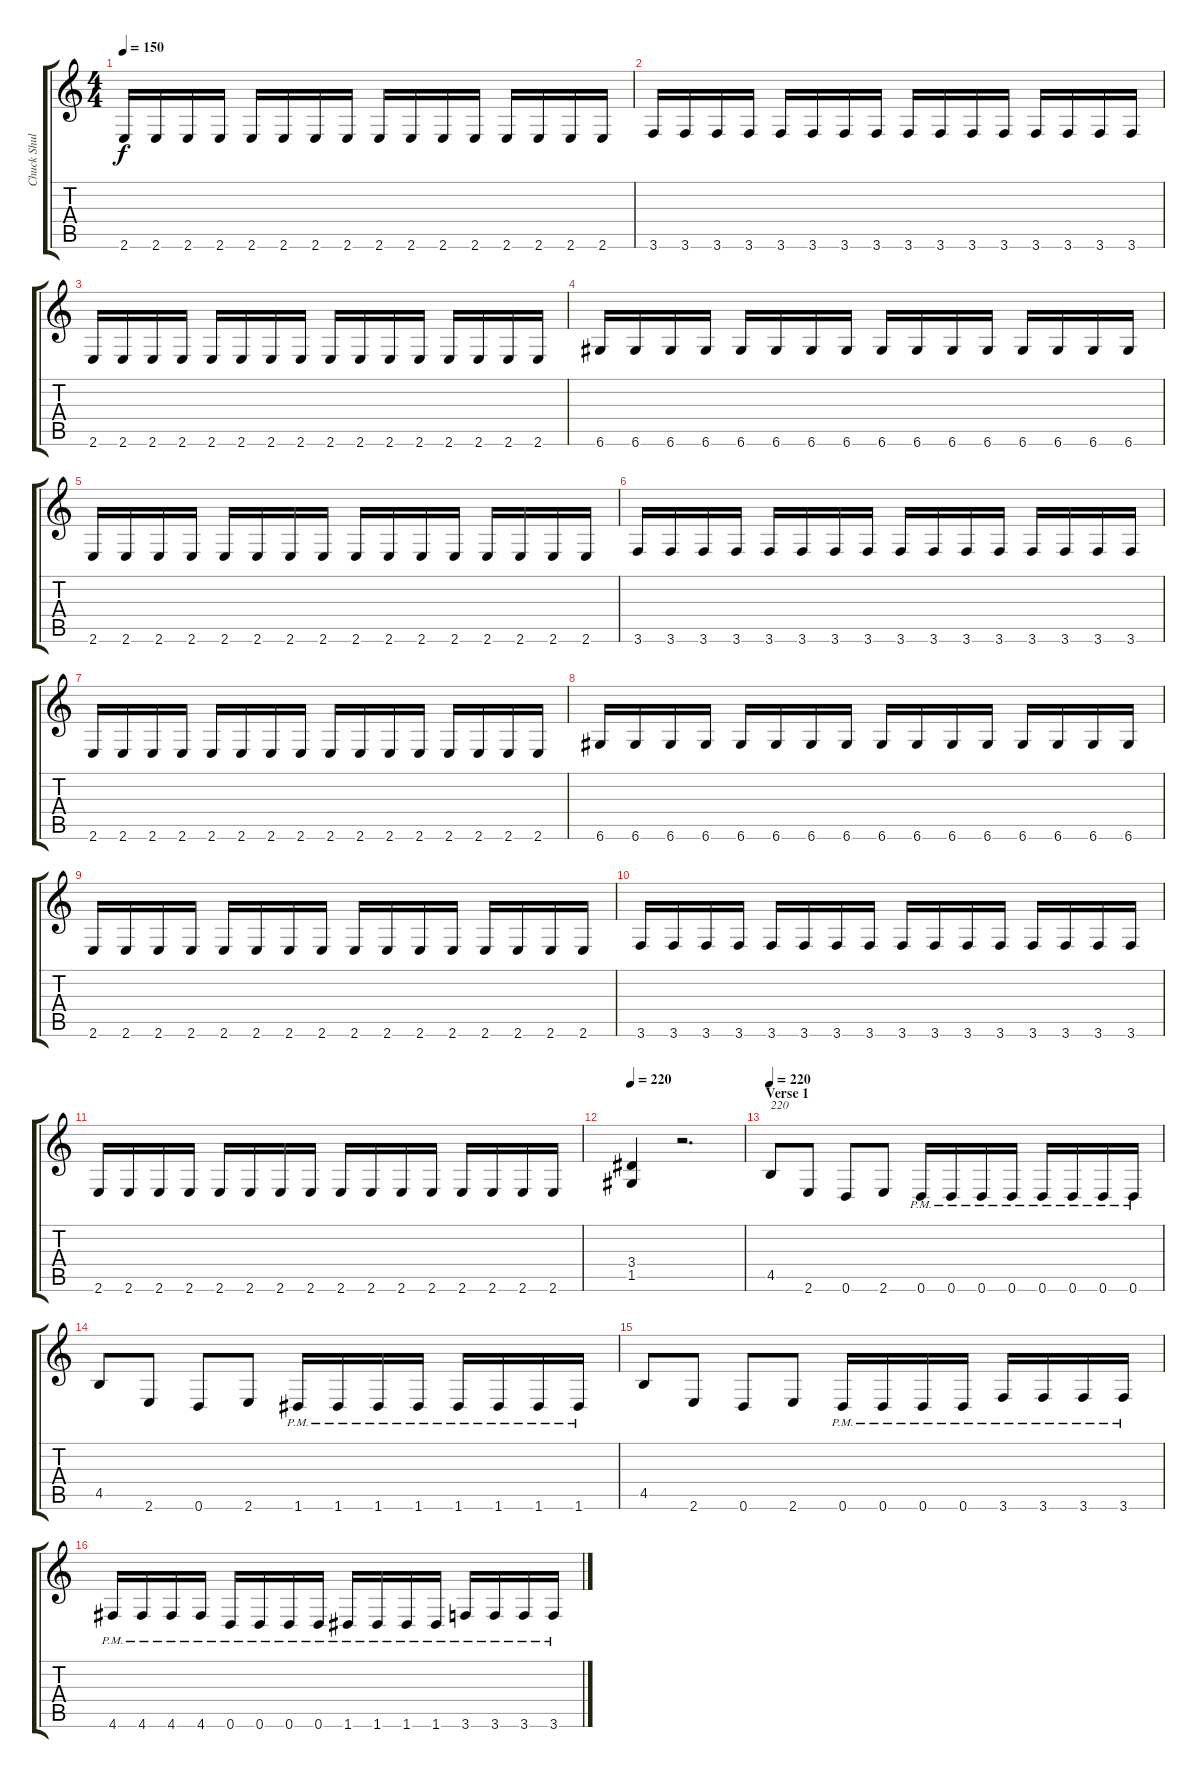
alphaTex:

\track ("Chuck Shuldiner" "Chuck Shul") {instrument distortionguitar}
\staff {score tabs}
\tuning (D4 A3 F3 C3 G2 D2) {hide}
\ts (4 4)
\tempo 150
\clef g2
\ks c
2.6.16{dy f} 2.6.16 2.6.16 2.6.16 2.6.16 2.6.16 2.6.16 2.6.16 2.6.16 2.6.16 2.6.16 2.6.16 2.6.16 2.6.16 2.6.16 2.6.16 |
3.6.16 3.6.16 3.6.16 3.6.16 3.6.16 3.6.16 3.6.16 3.6.16 3.6.16 3.6.16 3.6.16 3.6.16 3.6.16 3.6.16 3.6.16 3.6.16 |
2.6.16 2.6.16 2.6.16 2.6.16 2.6.16 2.6.16 2.6.16 2.6.16 2.6.16 2.6.16 2.6.16 2.6.16 2.6.16 2.6.16 2.6.16 2.6.16 |
6.6.16 6.6.16 6.6.16 6.6.16 6.6.16 6.6.16 6.6.16 6.6.16 6.6.16 6.6.16 6.6.16 6.6.16 6.6.16 6.6.16 6.6.16 6.6.16 |
2.6.16 2.6.16 2.6.16 2.6.16 2.6.16 2.6.16 2.6.16 2.6.16 2.6.16 2.6.16 2.6.16 2.6.16 2.6.16 2.6.16 2.6.16 2.6.16 |
3.6.16 3.6.16 3.6.16 3.6.16 3.6.16 3.6.16 3.6.16 3.6.16 3.6.16 3.6.16 3.6.16 3.6.16 3.6.16 3.6.16 3.6.16 3.6.16 |
2.6.16 2.6.16 2.6.16 2.6.16 2.6.16 2.6.16 2.6.16 2.6.16 2.6.16 2.6.16 2.6.16 2.6.16 2.6.16 2.6.16 2.6.16 2.6.16 |
6.6.16 6.6.16 6.6.16 6.6.16 6.6.16 6.6.16 6.6.16 6.6.16 6.6.16 6.6.16 6.6.16 6.6.16 6.6.16 6.6.16 6.6.16 6.6.16 |
2.6.16 2.6.16 2.6.16 2.6.16 2.6.16 2.6.16 2.6.16 2.6.16 2.6.16 2.6.16 2.6.16 2.6.16 2.6.16 2.6.16 2.6.16 2.6.16 |
3.6.16 3.6.16 3.6.16 3.6.16 3.6.16 3.6.16 3.6.16 3.6.16 3.6.16 3.6.16 3.6.16 3.6.16 3.6.16 3.6.16 3.6.16 3.6.16 |
2.6.16 2.6.16 2.6.16 2.6.16 2.6.16 2.6.16 2.6.16 2.6.16 2.6.16 2.6.16 2.6.16 2.6.16 2.6.16 2.6.16 2.6.16 2.6.16 |
\tempo 220
(3.4 1.5).4 r.2{d} |
\section ("" "Verse 1")
\tempo 220
4.5.8{txt "220"} 2.6.8 0.6.8 2.6.8 0.6{pm}.16 0.6{pm}.16 0.6{pm}.16 0.6{pm}.16 0.6{pm}.16 0.6{pm}.16 0.6{pm}.16 0.6{pm}.16 |
4.5.8 2.6.8 0.6.8 2.6.8 1.6{pm}.16 1.6{pm}.16 1.6{pm}.16 1.6{pm}.16 1.6{pm}.16 1.6{pm}.16 1.6{pm}.16 1.6{pm}.16 |
4.5.8 2.6.8 0.6.8 2.6.8 0.6{pm}.16 0.6{pm}.16 0.6{pm}.16 0.6{pm}.16 3.6{pm}.16 3.6{pm}.16 3.6{pm}.16 3.6{pm}.16 |
4.6{pm}.16 4.6{pm}.16 4.6{pm}.16 4.6{pm}.16 0.6{pm}.16 0.6{pm}.16 0.6{pm}.16 0.6{pm}.16 1.6{pm}.16 1.6{pm}.16 1.6{pm}.16 1.6{pm}.16 3.6{pm}.16 3.6{pm}.16 3.6{pm}.16 3.6{pm}.16
